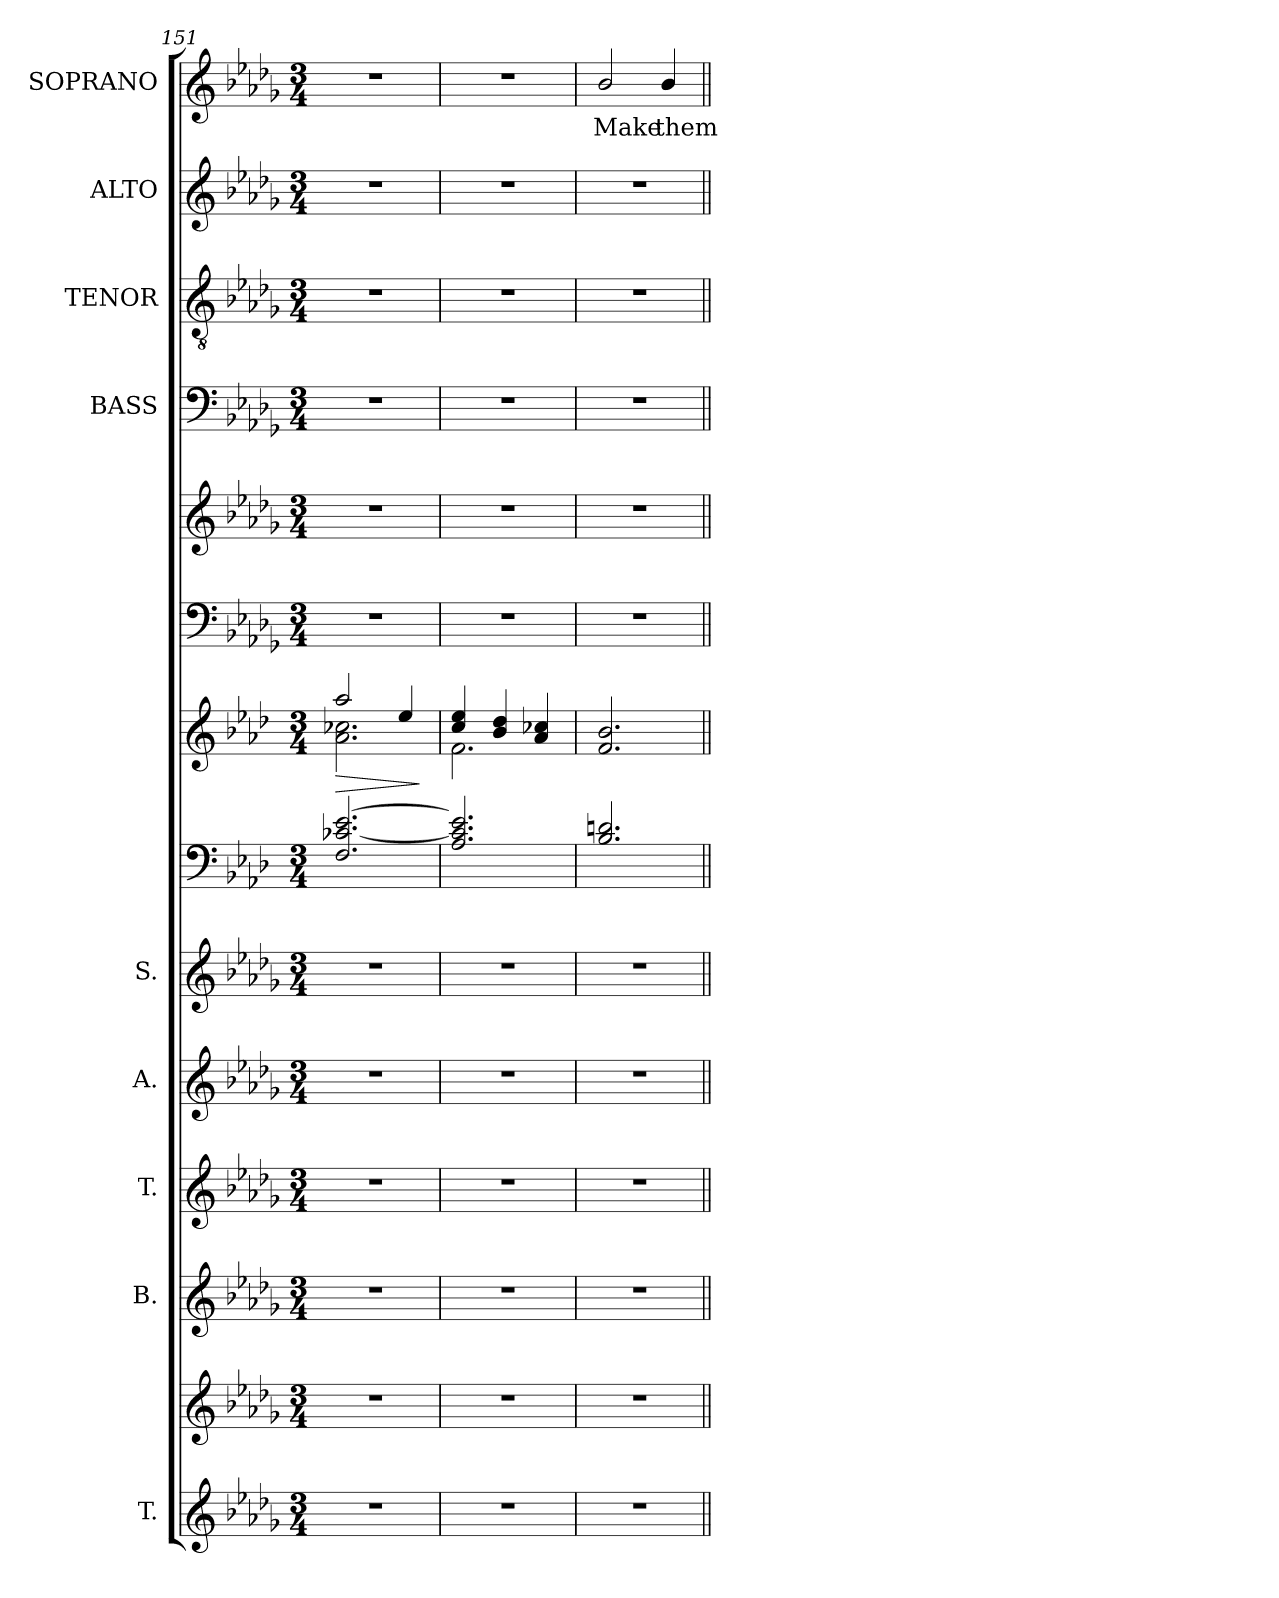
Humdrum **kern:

**kern	**kern	**kern	**kern	**kern	**kern	**kern	**kern	**dynam	**kern	**kern	**kern	**kern	**kern	**kern	**text
*part13	*part13	*part12	*part11	*part10	*part9	*part8	*part7	*part7	*part6	*part5	*part4	*part3	*part2	*part1	*part1
*staff14	*staff13	*staff12	*staff11	*staff10	*staff9	*staff8	*staff7	*staff7	*staff6	*staff5	*staff4	*staff3	*staff2	*staff1	*staff1
*I"T.	*	*I"B.	*I"T.	*I"A.	*I"S.	*	*	*	*	*	*I"BASS	*I"TENOR	*I"ALTO	*I"SOPRANO	*
*	*	*	*	*	*	*	*	*	*	*	*I'B.	*I'T.	*I'A.	*I'S.	*
*clefG2	*clefG2	*clefG2	*clefG2	*clefG2	*clefG2	*clefF4	*clefG2	*	*clefF4	*clefG2	*clefF4	*clefGv2	*clefG2	*clefG2	*
*k[b-e-a-d-g-]	*k[b-e-a-d-g-]	*k[b-e-a-d-g-]	*k[b-e-a-d-g-]	*k[b-e-a-d-g-]	*k[b-e-a-d-g-]	*k[b-e-a-d-]	*k[b-e-a-d-]	*	*k[b-e-a-d-g-]	*k[b-e-a-d-g-]	*k[b-e-a-d-g-]	*k[b-e-a-d-g-]	*k[b-e-a-d-g-]	*k[b-e-a-d-g-]	*
*D-:	*D-:	*D-:	*D-:	*D-:	*D-:	*A-:	*A-:	*	*D-:	*D-:	*D-:	*D-:	*D-:	*D-:	*
*M3/4	*M3/4	*M3/4	*M3/4	*M3/4	*M3/4	*M3/4	*M3/4	*	*M3/4	*M3/4	*M3/4	*M3/4	*M3/4	*M3/4	*
=151	=151	=151	=151	=151	=151	=151	=151	=151	=151	=151	=151	=151	=151	=151	=151
!	!	!	!	!	!	!	!	!LO:HP:b	!	!	!	!	!	!	!
*	*	*	*	*	*	*	*^	*	*	*	*	*	*	*	*
2.r	2.r	2.r	2.r	2.r	2.r	2.F/ [>2.c-X/ [>2.e-/	2aa-/	2.a-\ 2.cc-X\	>	2.r	2.r	2.r	2.r	2.r	2.r	.
.	.	.	.	.	.	.	4ee-/	.	.	.	.	.	.	.	.	.
*	*	*	*	*	*	*	*v	*v	*	*	*	*	*	*	*	*
.	.	.	.	.	.	.	.	]	.	.	.	.	.	.	.
=152	=152	=152	=152	=152	=152	=152	=152	=152	=152	=152	=152	=152	=152	=152	=152
*	*	*	*	*	*	*	*^	*	*	*	*	*	*	*	*
2.r	2.r	2.r	2.r	2.r	2.r	2.A-/ 2.c-/] 2.e-/]	4cc/ 4ee-/	2.f\	.	2.r	2.r	2.r	2.r	2.r	2.r	.
.	.	.	.	.	.	.	4b-/ 4dd-/	.	.	.	.	.	.	.	.	.
.	.	.	.	.	.	.	4a-/ 4cc-X/	.	.	.	.	.	.	.	.	.
*	*	*	*	*	*	*	*v	*v	*	*	*	*	*	*	*	*
=153	=153	=153	=153	=153	=153	=153	=153	=153	=153	=153	=153	=153	=153	=153	=153
!	!	!	!	!	!	!	!	!	!	!	!	!	!	!	!LO:LY:b
2.r	2.r	2.r	2.r	2.r	2.r	2.B-/ 2.dn/	2.f/ 2.b-/	.	2.r	2.r	2.r	2.r	2.r	2b-/	Make
!	!	!	!	!	!	!	!	!	!	!	!	!	!	!	!LO:LY:b
.	.	.	.	.	.	.	.	.	.	.	.	.	.	4b-/	them
=||	=||	=||	=||	=||	=||	=||	=||	=||	=||	=||	=||	=||	=||	=||	=||
*-	*-	*-	*-	*-	*-	*-	*-	*-	*-	*-	*-	*-	*-	*-	*-
